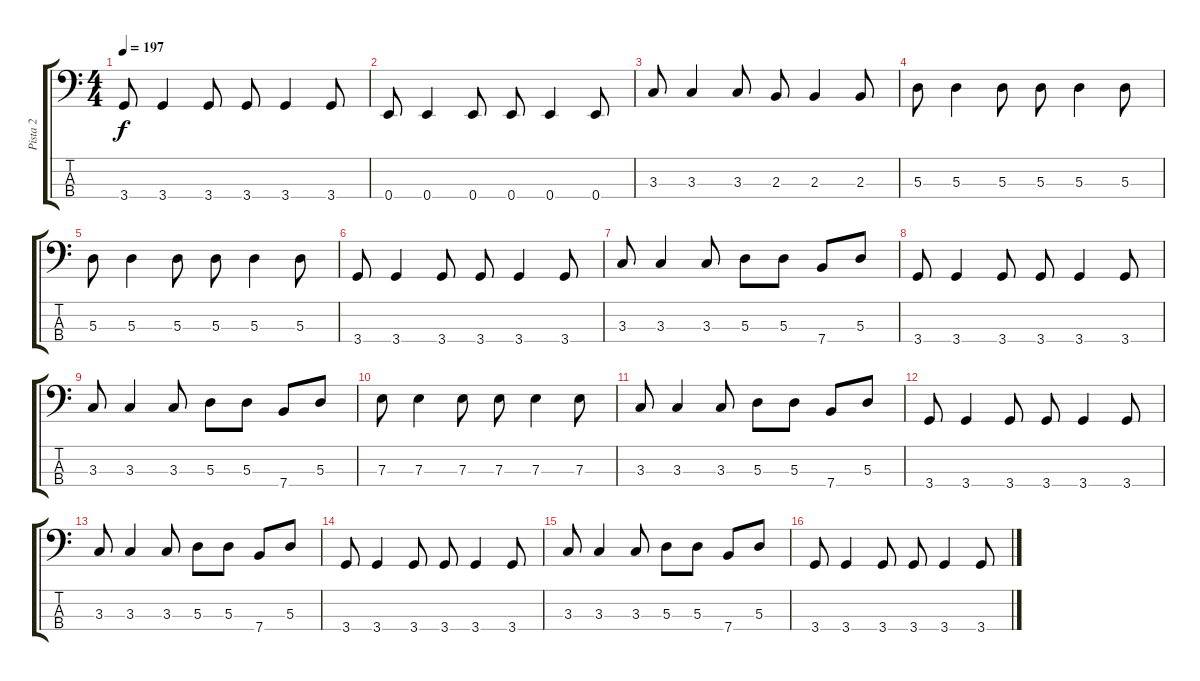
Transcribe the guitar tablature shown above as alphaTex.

\track ("Pista 2" "Pista 2") {instrument electricbasspick}
\staff {score tabs}
\tuning (G2 D2 A1 E1) {hide}
\ts (4 4)
\tempo 197
\clef f4
\ks c
3.4.8{dy f} 3.4.4 3.4.8 3.4.8 3.4.4 3.4.8 |
0.4.8 0.4.4 0.4.8 0.4.8 0.4.4 0.4.8 |
3.3.8 3.3.4 3.3.8 2.3.8 2.3.4 2.3.8 |
5.3.8 5.3.4 5.3.8 5.3.8 5.3.4 5.3.8 |
5.3.8 5.3.4 5.3.8 5.3.8 5.3.4 5.3.8 |
3.4.8 3.4.4 3.4.8 3.4.8 3.4.4 3.4.8 |
3.3.8 3.3.4 3.3.8 5.3.8 5.3.8 7.4.8 5.3.8 |
3.4.8 3.4.4 3.4.8 3.4.8 3.4.4 3.4.8 |
3.3.8 3.3.4 3.3.8 5.3.8 5.3.8 7.4.8 5.3.8 |
7.3.8 7.3.4 7.3.8 7.3.8 7.3.4 7.3.8 |
3.3.8 3.3.4 3.3.8 5.3.8 5.3.8 7.4.8 5.3.8 |
3.4.8 3.4.4 3.4.8 3.4.8 3.4.4 3.4.8 |
3.3.8 3.3.4 3.3.8 5.3.8 5.3.8 7.4.8 5.3.8 |
3.4.8 3.4.4 3.4.8 3.4.8 3.4.4 3.4.8 |
3.3.8 3.3.4 3.3.8 5.3.8 5.3.8 7.4.8 5.3.8 |
3.4.8 3.4.4 3.4.8 3.4.8 3.4.4 3.4.8
